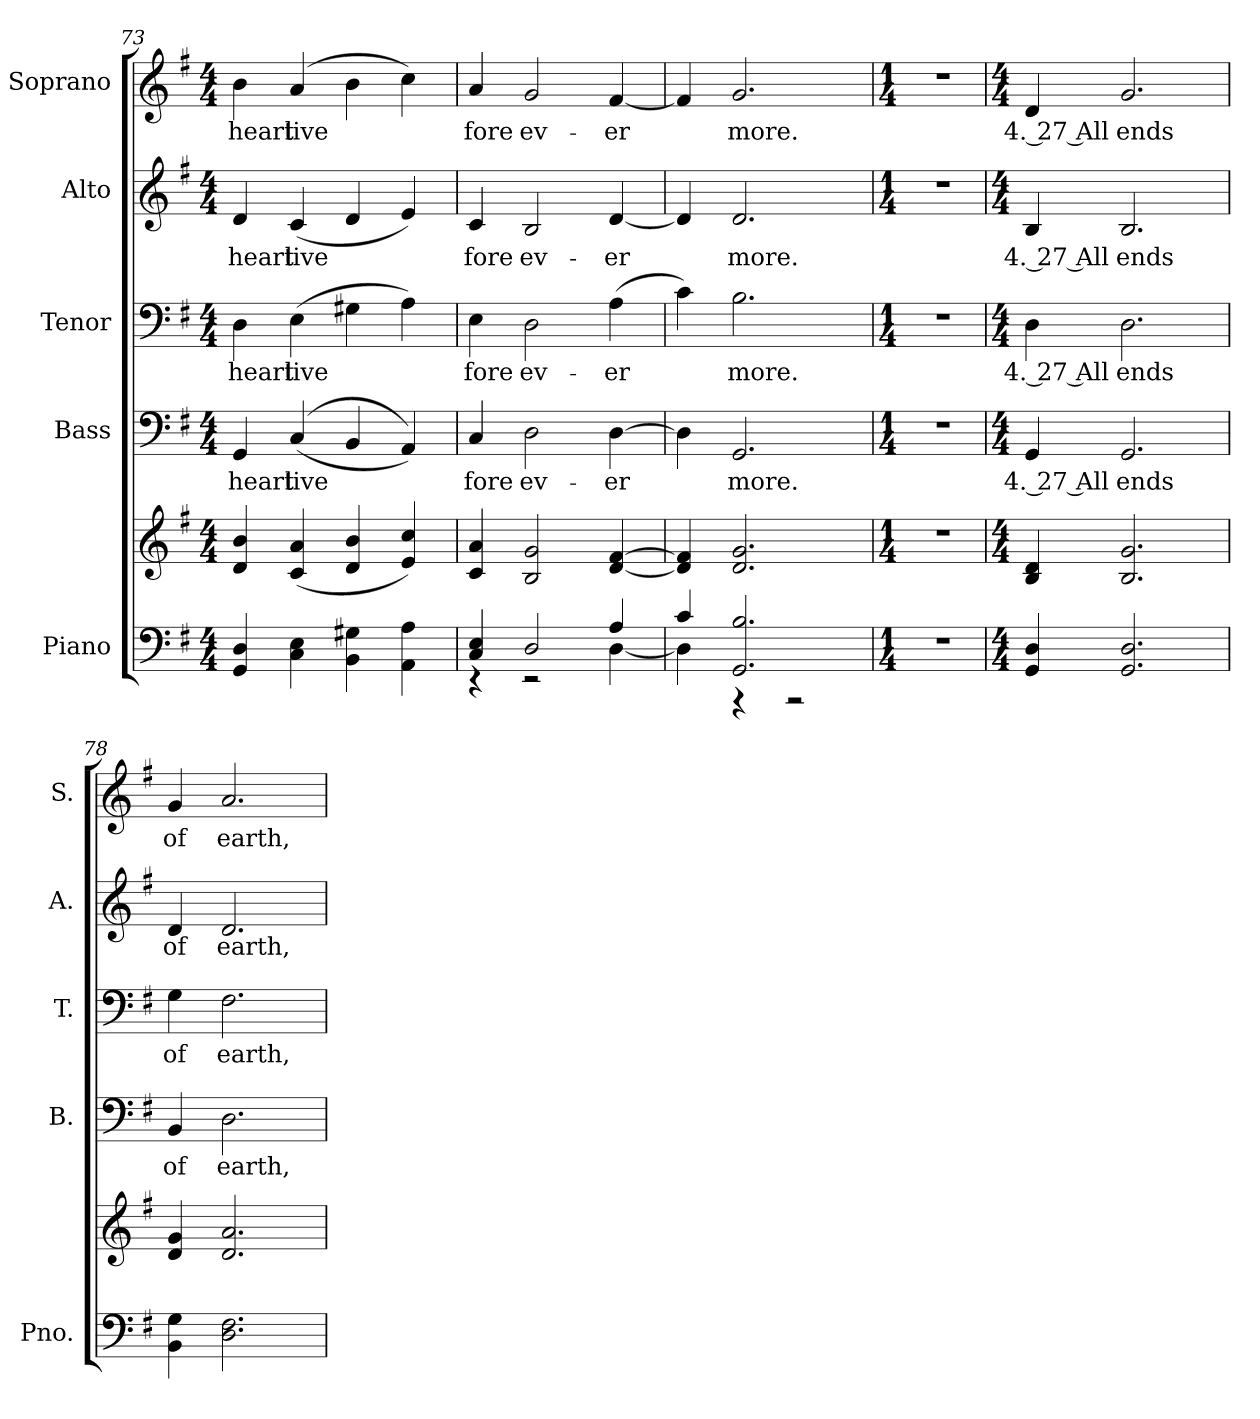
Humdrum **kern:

**kern	**kern	**kern	**text	**kern	**text	**kern	**text	**kern	**text
*part5	*part5	*part4	*part4	*part3	*part3	*part2	*part2	*part1	*part1
*staff6	*staff5	*staff4	*staff4	*staff3	*staff3	*staff2	*staff2	*staff1	*staff1
*I"Piano	*	*I"Bass	*	*I"Tenor	*	*I"Alto	*	*I"Soprano	*
*I'Pno.	*	*I'B.	*	*I'T.	*	*I'A.	*	*I'S.	*
*clefF4	*clefG2	*clefF4	*	*clefF4	*	*clefG2	*	*clefG2	*
*k[f#]	*k[f#]	*k[f#]	*	*k[f#]	*	*k[f#]	*	*k[f#]	*
*G:	*G:	*G:	*	*G:	*	*G:	*	*G:	*
*M4/4	*M4/4	*M4/4	*	*M4/4	*	*M4/4	*	*M4/4	*
=73	=73	=73	=73	=73	=73	=73	=73	=73	=73
!	!	!	!LO:LY:b:color=#000000	!	!	!	!	!	!
!	!	!	!	!	!LO:LY:b:color=#000000	!	!	!	!
!	!	!	!	!	!	!	!LO:LY:b:color=#000000	!	!
!	!	!	!	!	!	!	!	!	!LO:LY:b:color=#000000
4GGi/ 4Di	4di/ 4bi	4GGi/	heart	4Di\	heart	4di/	heart	4bi\	heart
!	!	!	!LO:LY:b:color=#000000	!	!	!	!	!	!
!	!	!	!	!	!LO:LY:b:color=#000000	!	!	!	!
!	!	!	!	!	!	!	!LO:LY:b:color=#000000	!	!
!	!	!	!	!	!	!	!	!	!LO:LY:b:color=#000000
4Ci\ 4Ei	(4ci/ 4ai	((4Ci/	live	(4Ei\	live	(4ci/	live	(4ai/	live
4BBi\ 4G#Xi	4di/ 4bi	4BBi/	.	4G#Xi\	.	4di/	.	4bi\	.
4AAi\ 4Ai	4ei/ 4cci)	4AAi/))	.	4Ai\)	.	4ei/)	.	4cci\)	.
=74	=74	=74	=74	=74	=74	=74	=74	=74	=74
*^	*	*	*	*	*	*	*	*	*
!	!	!	!	!LO:LY:b:color=#000000	!	!	!	!	!	!
!	!	!	!	!	!	!LO:LY:b:color=#000000	!	!	!	!
!	!	!	!	!	!	!	!	!LO:LY:b:color=#000000	!	!
!	!	!	!	!	!	!	!	!	!	!LO:LY:b:color=#000000
4Ci/ 4Ei	4r	4ci/ 4ai	4Ci/	fore	4Ei\	fore	4ci/	fore	4ai/	fore
!	!	!	!	!LO:LY:b:color=#000000	!	!	!	!	!	!
!	!	!	!	!	!	!LO:LY:b:color=#000000	!	!	!	!
!	!	!	!	!	!	!	!	!LO:LY:b:color=#000000	!	!
!	!	!	!	!	!	!	!	!	!	!LO:LY:b:color=#000000
2Di/	2r	2Bi/ 2gi	2Di\	ev-	2Di\	ev-	2Bi/	ev-	2gi/	ev-
!	!	!	!	!LO:LY:b:color=#000000	!	!	!	!	!	!
!	!	!	!	!	!	!LO:LY:b:color=#000000	!	!	!	!
!	!	!	!	!	!	!	!	!LO:LY:b:color=#000000	!	!
!	!	!	!	!	!	!	!	!	!	!LO:LY:b:color=#000000
4Ai/	[<4Di\	[<4di/ [>4f#i	[>4Di\	-er	(4Ai\	-er	[<4di/	-er	[<4f#i/	-er
=75	=75	=75	=75	=75	=75	=75	=75	=75	=75	=75
4ci/	4Di\]	4di/] 4f#i]	4Di\]	.	4ci\)	.	4di/]	.	4f#i/]	.
!	!	!	!	!LO:LY:b:color=#000000	!	!	!	!	!	!
!	!	!	!	!	!	!LO:LY:b:color=#000000	!	!	!	!
!	!	!	!	!	!	!	!	!LO:LY:b:color=#000000	!	!
!	!	!	!	!	!	!	!	!	!	!LO:LY:b:color=#000000
2.GGi/ 2.Bi	4r	2.di/ 2.gi	2.GGi/	more.	2.Bi\	more.	2.di/	more.	2.gi/	more.
.	2r	.	.	.	.	.	.	.	.	.
*v	*v	*	*	*	*	*	*	*	*	*
!!LO:PB:g=z
=76	=76	=76	=76	=76	=76	=76	=76	=76	=76
*M1/4	*M1/4	*M1/4	*	*M1/4	*	*M1/4	*	*M1/4	*
*^	*	*	*	*	*	*	*	*	*
!LO:N:vis=1	!	!LO:N:vis=1	!LO:N:vis=1	!	!LO:N:vis=1	!	!LO:N:vis=1	!	!LO:N:vis=1	!
*v	*v	*	*	*	*	*	*	*	*	*
4r	4r	4r	.	4r	.	4r	.	4r	.
=77	=77	=77	=77	=77	=77	=77	=77	=77	=77
*M4/4	*M4/4	*M4/4	*	*M4/4	*	*M4/4	*	*M4/4	*
!	!	!	!LO:LY:b:color=#000000	!	!	!	!	!	!
!	!	!	!	!	!LO:LY:b:color=#000000	!	!	!	!
!	!	!	!	!	!	!	!LO:LY:b:color=#000000	!	!
!	!	!	!	!	!	!	!	!	!LO:LY:b:color=#000000
4GGi/ 4Di	4Bi/ 4di	4GGi/	4. 27 All	4Di\	4. 27 All	4Bi/	4. 27 All	4di/	4. 27 All
!	!	!	!LO:LY:b:color=#000000	!	!	!	!	!	!
!	!	!	!	!	!LO:LY:b:color=#000000	!	!	!	!
!	!	!	!	!	!	!	!LO:LY:b:color=#000000	!	!
!	!	!	!	!	!	!	!	!	!LO:LY:b:color=#000000
2.GGi/ 2.Di	2.Bi/ 2.gi	2.GGi/	ends	2.Di\	ends	2.Bi/	ends	2.gi/	ends
=78	=78	=78	=78	=78	=78	=78	=78	=78	=78
!	!	!	!LO:LY:b:color=#000000	!	!	!	!	!	!
!	!	!	!	!	!LO:LY:b:color=#000000	!	!	!	!
!	!	!	!	!	!	!	!LO:LY:b:color=#000000	!	!
!	!	!	!	!	!	!	!	!	!LO:LY:b:color=#000000
4BBi\ 4Gi	4di/ 4gi	4BBi/	of	4Gi\	of	4di/	of	4gi/	of
!	!	!	!LO:LY:b:color=#000000	!	!	!	!	!	!
!	!	!	!	!	!LO:LY:b:color=#000000	!	!	!	!
!	!	!	!	!	!	!	!LO:LY:b:color=#000000	!	!
!	!	!	!	!	!	!	!	!	!LO:LY:b:color=#000000
2.Di\ 2.F#i	2.di/ 2.ai	2.Di\	earth,	2.F#i\	earth,	2.di/	earth,	2.ai/	earth,
=	=	=	=	=	=	=	=	=	=
*-	*-	*-	*-	*-	*-	*-	*-	*-	*-
